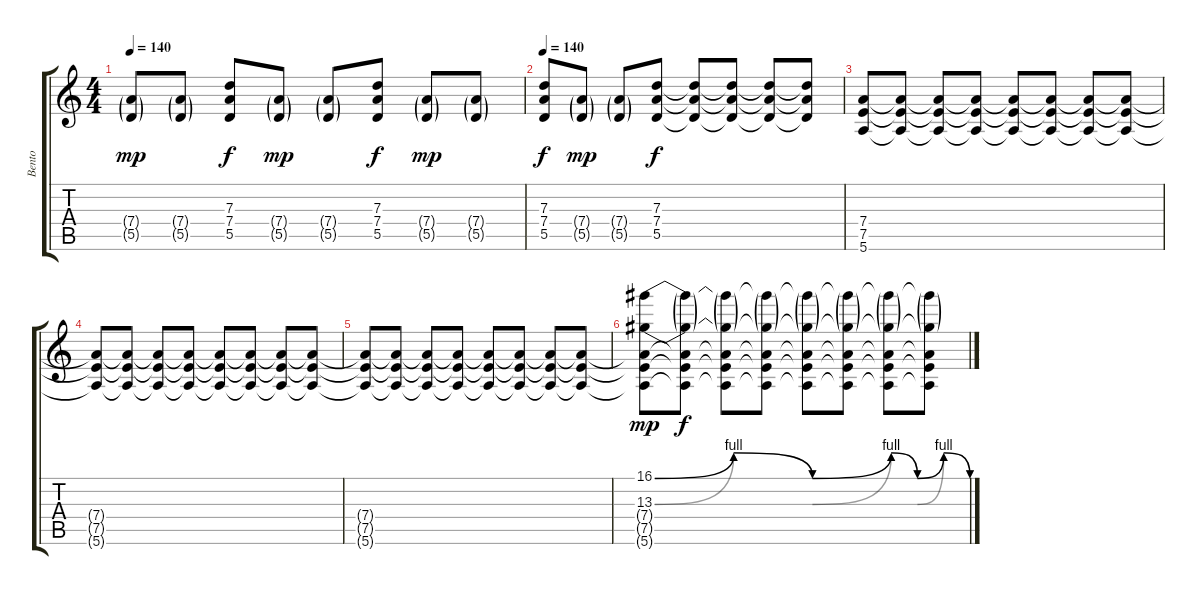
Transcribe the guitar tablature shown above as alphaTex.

\track ("Bento" "Bento") {instrument overdrivenguitar}
\staff {score tabs}
\tuning (E4 B3 G3 D3 A2 E2) {hide}
\ts (4 4)
\tempo 140
\clef g2
\ks c
(7.4{g} 5.5{g}).8{dy mp} (7.4{g} 5.5{g}).8 (7.3 7.4 5.5).8{dy f} (7.4{g} 5.5{g}).8{dy mp} (7.4{g} 5.5{g}).8 (7.3 7.4 5.5).8{dy f} (7.4{g} 5.5{g}).8{dy mp} (7.4{g} 5.5{g}).8 |
\tempo 140
(7.3 7.4 5.5).8{dy f} (7.4{g} 5.5{g}).8{dy mp} (7.4{g} 5.5{g}).8 (7.3 7.4 5.5).8{dy f} (7.3{t} 7.4{t} 5.5{t}).8 (7.3{t} 7.4{t} 5.5{t}).8 (7.3{t} 7.4{t} 5.5{t}).8 (7.3{t} 7.4{t} 5.5{t}).8 |
(7.4 7.5 5.6).8 (7.4{t} 7.5{t} 5.6{t}).8 (7.4{t} 7.5{t} 5.6{t}).8 (7.4{t} 7.5{t} 5.6{t}).8 (7.4{t} 7.5{t} 5.6{t}).8 (7.4{t} 7.5{t} 5.6{t}).8 (7.4{t} 7.5{t} 5.6{t}).8 (7.4{t} 7.5{t} 5.6{t}).8 |
(7.4{t} 7.5{t} 5.6{t}).8 (7.4{t} 7.5{t} 5.6{t}).8 (7.4{t} 7.5{t} 5.6{t}).8 (7.4{t} 7.5{t} 5.6{t}).8 (7.4{t} 7.5{t} 5.6{t}).8 (7.4{t} 7.5{t} 5.6{t}).8 (7.4{t} 7.5{t} 5.6{t}).8 (7.4{t} 7.5{t} 5.6{t}).8 |
(7.4{t} 7.5{t} 5.6{t}).8{volume 0} (7.4{t} 7.5{t} 5.6{t}).8 (7.4{t} 7.5{t} 5.6{t}).8 (7.4{t} 7.5{t} 5.6{t}).8 (7.4{t} 7.5{t} 5.6{t}).8 (7.4{t} 7.5{t} 5.6{t}).8 (7.4{t} 7.5{t} 5.6{t}).8 (7.4{t} 7.5{t} 5.6{t}).8 |
(16.1{be (custom 0 0 15 4 30 0 45 4 50 0 55 4 60 0)} 13.3{be (custom 0 0 15 4 30 0 45 4 50 0 55 4 60 0)} 7.4{t} 7.5{t} 5.6{t}).8{dy mp} (16.1{t} 13.3{t} 7.4{t} 7.5{t} 5.6{t}).8{dy f} (16.1{t} 13.3{t} 7.4{t} 7.5{t} 5.6{t}).8 (16.1{t} 13.3{t} 7.4{t} 7.5{t} 5.6{t}).8 (16.1{t} 13.3{t} 7.4{t} 7.5{t} 5.6{t}).8 (16.1{t} 13.3{t} 7.4{t} 7.5{t} 5.6{t}).8 (16.1{t} 13.3{t} 7.4{t} 7.5{t} 5.6{t}).8 (16.1{t} 13.3{t} 7.4{t} 7.5{t} 5.6{t}).8
